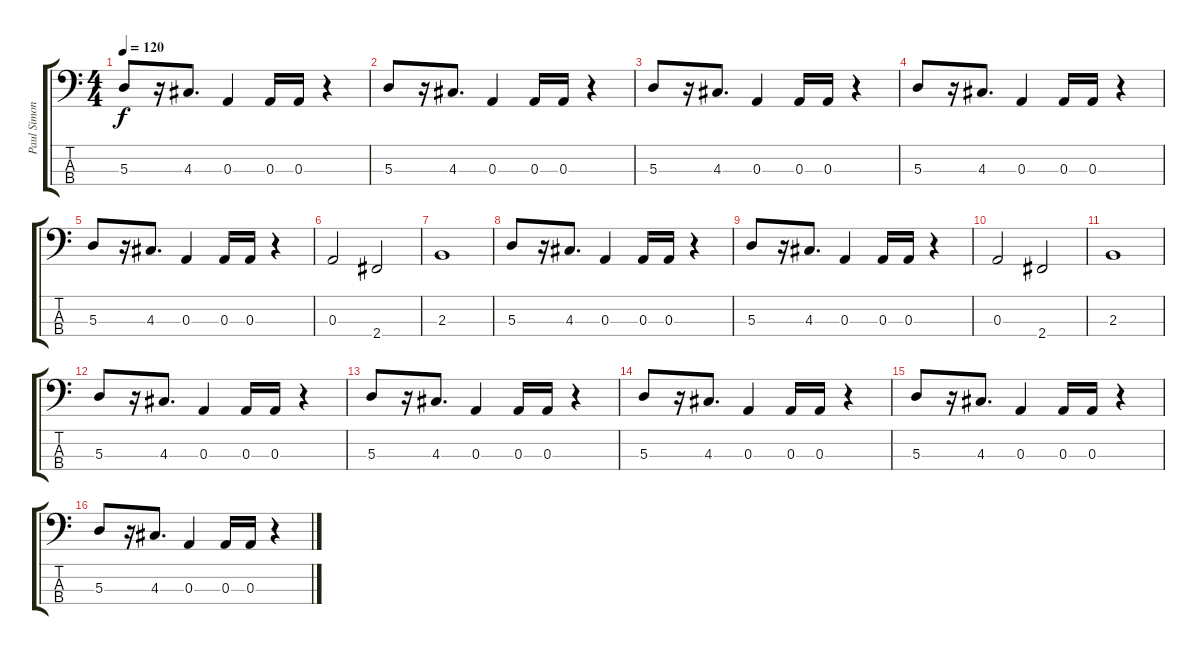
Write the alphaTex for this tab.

\track ("Paul Simonon" "Paul Simon") {instrument electricbassfinger}
\staff {score tabs}
\tuning (G2 D2 A1 E1) {hide}
\ts (4 4)
\tempo 120
\clef f4
\ks c
5.3.8{dy f} r.16 4.3.8{d} 0.3.4 0.3.16 0.3.16 r.4 |
5.3.8 r.16 4.3.8{d} 0.3.4 0.3.16 0.3.16 r.4 |
5.3.8 r.16 4.3.8{d} 0.3.4 0.3.16 0.3.16 r.4 |
5.3.8 r.16 4.3.8{d} 0.3.4 0.3.16 0.3.16 r.4 |
5.3.8 r.16 4.3.8{d} 0.3.4 0.3.16 0.3.16 r.4 |
0.3.2 2.4.2 |
2.3.1 |
5.3.8 r.16 4.3.8{d} 0.3.4 0.3.16 0.3.16 r.4 |
5.3.8 r.16 4.3.8{d} 0.3.4 0.3.16 0.3.16 r.4 |
0.3.2 2.4.2 |
2.3.1 |
5.3.8 r.16 4.3.8{d} 0.3.4 0.3.16 0.3.16 r.4 |
5.3.8 r.16 4.3.8{d} 0.3.4 0.3.16 0.3.16 r.4 |
5.3.8 r.16 4.3.8{d} 0.3.4 0.3.16 0.3.16 r.4 |
5.3.8 r.16 4.3.8{d} 0.3.4 0.3.16 0.3.16 r.4 |
5.3.8 r.16 4.3.8{d} 0.3.4 0.3.16 0.3.16 r.4
